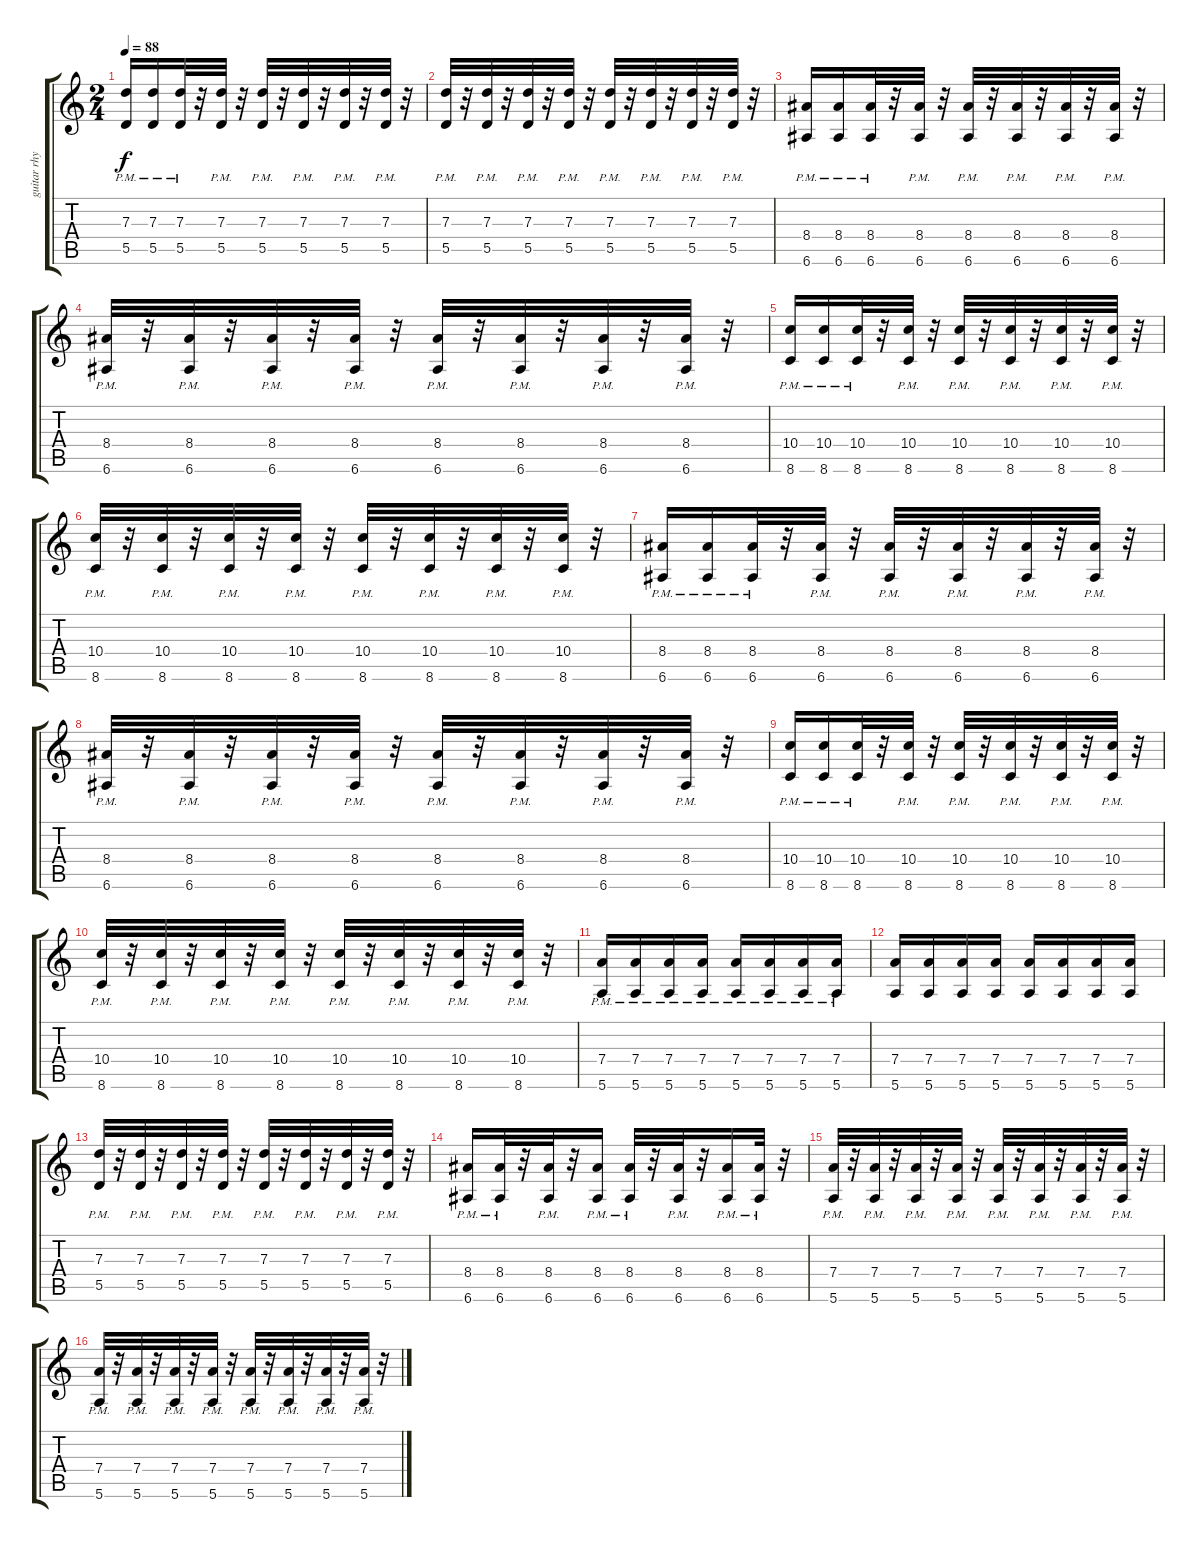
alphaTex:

\track ("guitar rhythm right" "guitar rhy") {instrument distortionguitar}
\staff {score tabs}
\tuning (E4 B3 G3 D3 A2 E2) {hide}
\ts (2 4)
\tempo 88
\clef g2
\ks c
(7.3{pm} 5.5{pm}).16{dy f} (7.3{pm} 5.5{pm}).16 (7.3{pm} 5.5{pm}).32 r.32 (7.3{pm} 5.5{pm}).32 r.32 (7.3{pm} 5.5{pm}).32 r.32 (7.3{pm} 5.5{pm}).32 r.32 (7.3{pm} 5.5{pm}).32 r.32 (7.3{pm} 5.5{pm}).32 r.32 |
(7.3{pm} 5.5{pm}).32 r.32 (7.3{pm} 5.5{pm}).32 r.32 (7.3{pm} 5.5{pm}).32 r.32 (7.3{pm} 5.5{pm}).32 r.32 (7.3{pm} 5.5{pm}).32 r.32 (7.3{pm} 5.5{pm}).32 r.32 (7.3{pm} 5.5{pm}).32 r.32 (7.3{pm} 5.5{pm}).32 r.32 |
(8.4{pm} 6.6{pm}).16 (8.4{pm} 6.6{pm}).16 (8.4{pm} 6.6{pm}).32 r.32 (8.4{pm} 6.6{pm}).32 r.32 (8.4{pm} 6.6{pm}).32 r.32 (8.4{pm} 6.6{pm}).32 r.32 (8.4{pm} 6.6{pm}).32 r.32 (8.4{pm} 6.6{pm}).32 r.32 |
(8.4{pm} 6.6{pm}).32 r.32 (8.4{pm} 6.6{pm}).32 r.32 (8.4{pm} 6.6{pm}).32 r.32 (8.4{pm} 6.6{pm}).32 r.32 (8.4{pm} 6.6{pm}).32 r.32 (8.4{pm} 6.6{pm}).32 r.32 (8.4{pm} 6.6{pm}).32 r.32 (8.4{pm} 6.6{pm}).32 r.32 |
(10.4{pm} 8.6{pm}).16 (10.4{pm} 8.6{pm}).16 (10.4{pm} 8.6{pm}).32 r.32 (10.4{pm} 8.6{pm}).32 r.32 (10.4{pm} 8.6{pm}).32 r.32 (10.4{pm} 8.6{pm}).32 r.32 (10.4{pm} 8.6{pm}).32 r.32 (10.4{pm} 8.6{pm}).32 r.32 |
(10.4{pm} 8.6{pm}).32 r.32 (10.4{pm} 8.6{pm}).32 r.32 (10.4{pm} 8.6{pm}).32 r.32 (10.4{pm} 8.6{pm}).32 r.32 (10.4{pm} 8.6{pm}).32 r.32 (10.4{pm} 8.6{pm}).32 r.32 (10.4{pm} 8.6{pm}).32 r.32 (10.4{pm} 8.6{pm}).32 r.32 |
(8.4{pm} 6.6{pm}).16 (8.4{pm} 6.6{pm}).16 (8.4{pm} 6.6{pm}).32 r.32 (8.4{pm} 6.6{pm}).32 r.32 (8.4{pm} 6.6{pm}).32 r.32 (8.4{pm} 6.6{pm}).32 r.32 (8.4{pm} 6.6{pm}).32 r.32 (8.4{pm} 6.6{pm}).32 r.32 |
(8.4{pm} 6.6{pm}).32 r.32 (8.4{pm} 6.6{pm}).32 r.32 (8.4{pm} 6.6{pm}).32 r.32 (8.4{pm} 6.6{pm}).32 r.32 (8.4{pm} 6.6{pm}).32 r.32 (8.4{pm} 6.6{pm}).32 r.32 (8.4{pm} 6.6{pm}).32 r.32 (8.4{pm} 6.6{pm}).32 r.32 |
(10.4{pm} 8.6{pm}).16 (10.4{pm} 8.6{pm}).16 (10.4{pm} 8.6{pm}).32 r.32 (10.4{pm} 8.6{pm}).32 r.32 (10.4{pm} 8.6{pm}).32 r.32 (10.4{pm} 8.6{pm}).32 r.32 (10.4{pm} 8.6{pm}).32 r.32 (10.4{pm} 8.6{pm}).32 r.32 |
(10.4{pm} 8.6{pm}).32 r.32 (10.4{pm} 8.6{pm}).32 r.32 (10.4{pm} 8.6{pm}).32 r.32 (10.4{pm} 8.6{pm}).32 r.32 (10.4{pm} 8.6{pm}).32 r.32 (10.4{pm} 8.6{pm}).32 r.32 (10.4{pm} 8.6{pm}).32 r.32 (10.4{pm} 8.6{pm}).32 r.32 |
(7.4{pm} 5.6{pm}).16 (7.4{pm} 5.6{pm}).16 (7.4{pm} 5.6{pm}).16 (7.4{pm} 5.6{pm}).16 (7.4{pm} 5.6{pm}).16 (7.4{pm} 5.6{pm}).16 (7.4{pm} 5.6{pm}).16 (7.4{pm} 5.6{pm}).16 |
(7.4 5.6).16 (7.4 5.6).16 (7.4 5.6).16 (7.4 5.6).16 (7.4 5.6).16 (7.4 5.6).16 (7.4 5.6).16 (7.4 5.6).16 |
(7.3{pm} 5.5{pm}).32 r.32 (7.3{pm} 5.5{pm}).32 r.32 (7.3{pm} 5.5{pm}).32 r.32 (7.3{pm} 5.5{pm}).32 r.32 (7.3{pm} 5.5{pm}).32 r.32 (7.3{pm} 5.5{pm}).32 r.32 (7.3{pm} 5.5{pm}).32 r.32 (7.3{pm} 5.5{pm}).32 r.32 |
(8.4 6.6{pm}).16 (8.4{pm} 6.6{pm}).32 r.32 (8.4{pm} 6.6{pm}).32 r.32 (8.4 6.6{pm}).16 (8.4{pm} 6.6{pm}).32 r.32 (8.4{pm} 6.6{pm}).32 r.32 (8.4 6.6{pm}).16 (8.4{pm} 6.6{pm}).32 r.32 |
(7.4{pm} 5.6{pm}).32 r.32 (7.4{pm} 5.6{pm}).32 r.32 (7.4{pm} 5.6{pm}).32 r.32 (7.4{pm} 5.6{pm}).32 r.32 (7.4{pm} 5.6{pm}).32 r.32 (7.4{pm} 5.6{pm}).32 r.32 (7.4{pm} 5.6{pm}).32 r.32 (7.4{pm} 5.6{pm}).32 r.32 |
(7.4{pm} 5.6{pm}).32 r.32 (7.4{pm} 5.6{pm}).32 r.32 (7.4{pm} 5.6{pm}).32 r.32 (7.4{pm} 5.6{pm}).32 r.32 (7.4{pm} 5.6{pm}).32 r.32 (7.4{pm} 5.6{pm}).32 r.32 (7.4{pm} 5.6{pm}).32 r.32 (7.4{pm} 5.6{pm}).32 r.32
